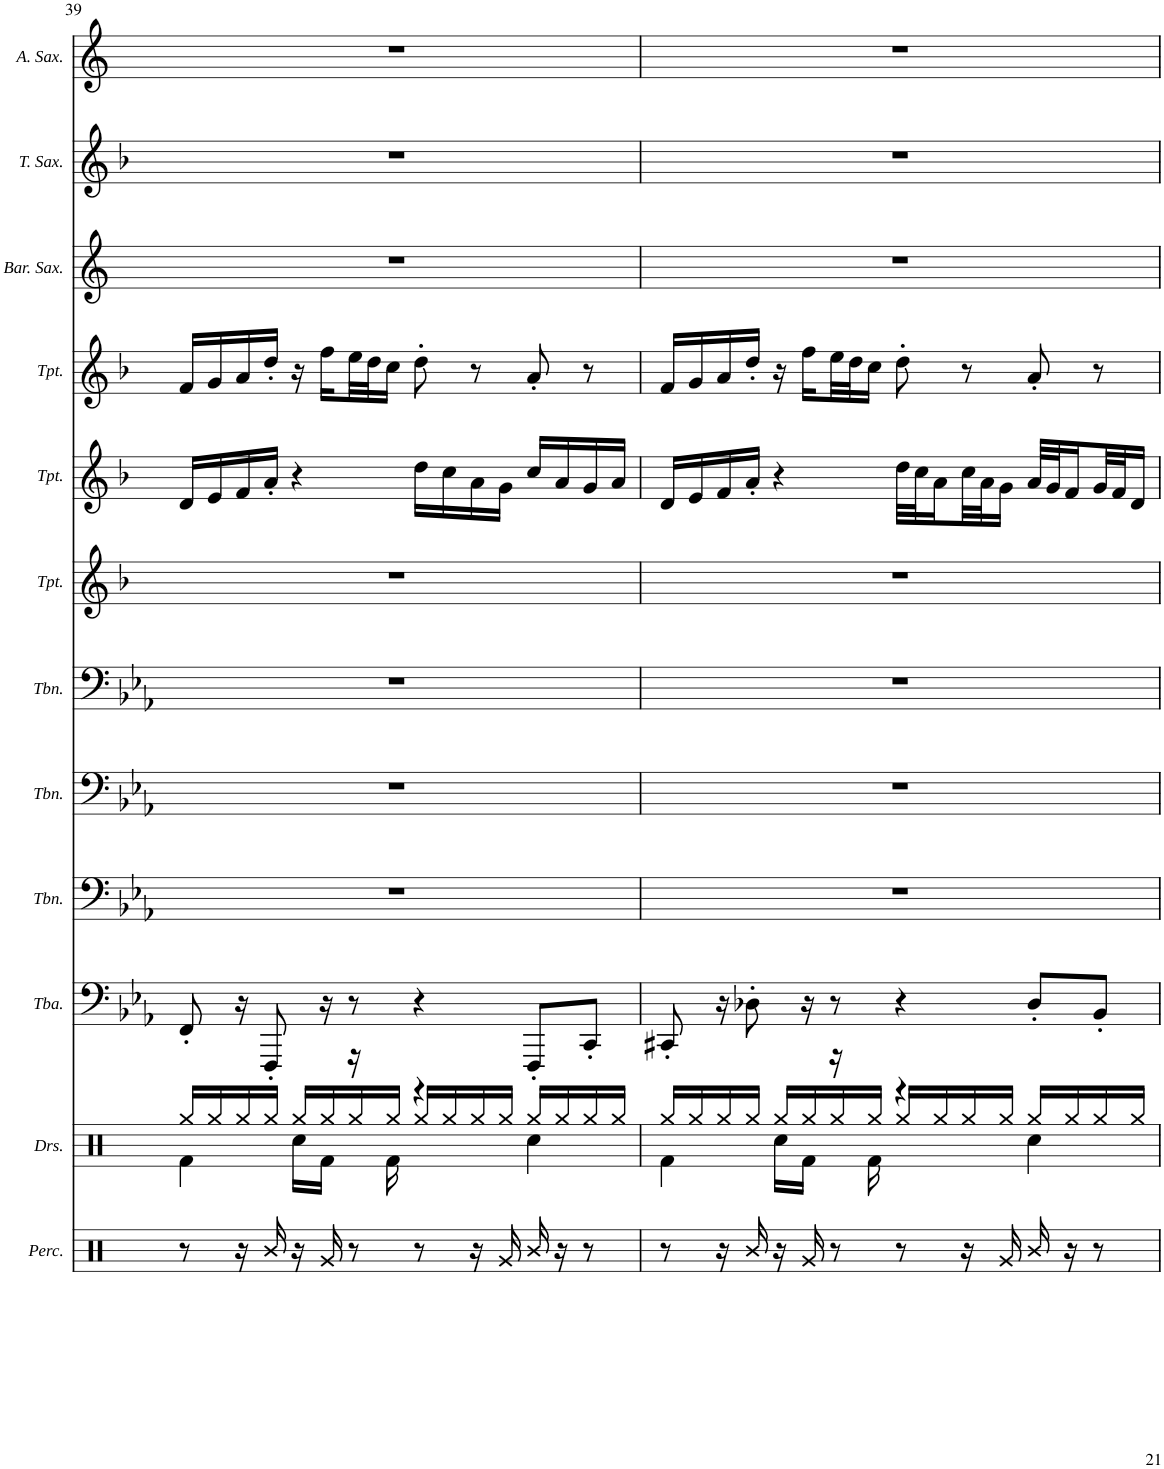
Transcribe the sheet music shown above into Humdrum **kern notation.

**kern	**kern	**kern	**kern	**kern	**kern	**kern	**kern	**kern	**kern	**kern	**kern
*part12	*part11	*part10	*part9	*part8	*part7	*part6	*part5	*part4	*part3	*part2	*part1
*staff12	*staff11	*staff10	*staff9	*staff8	*staff7	*staff6	*staff5	*staff4	*staff3	*staff2	*staff1
*I"Percussion	*I"Drumset	*I"Tuba	*I"Trombone	*I"Trombone	*I"Trombone	*I"Trumpet	*I"Trumpet	*I"Trumpet	*I"Baritone Saxophone	*I"Tenor Saxophone	*I"Alto Saxophone
*I'Perc.	*I'Drs.	*I'Tba.	*I'Tbn.	*I'Tbn.	*I'Tbn.	*I'Tpt.	*I'Tpt.	*I'Tpt.	*I'Bar. Sax.	*I'T. Sax.	*I'A. Sax.
!!LO:PB:g=z
*clefX	*clefX	*clefF4	*clefF4	*clefF4	*clefF4	*clefG2	*clefG2	*clefG2	*clefG2	*clefG2	*clefG2
*	*	*	*	*	*	*Trd1c2	*Trd1c2	*Trd1c2	*Trd12c21	*Trd8c14	*Trd5c9
*k[]	*k[]	*k[b-e-a-]	*k[b-e-a-]	*k[b-e-a-]	*k[b-e-a-]	*k[b-]	*k[b-]	*k[b-]	*k[]	*k[b-]	*k[]
*M4/4	*M4/4	*M4/4	*M4/4	*M4/4	*M4/4	*M4/4	*M4/4	*M4/4	*M4/4	*M4/4	*M4/4
=39	=39	=39	=39	=39	=39	=39	=39	=39	=39	=39	=39
*	*^	*	*	*	*	*	*	*	*	*	*
8r	4Rf\	16Rgg/LL	8FF'/	1r	1r	1r	1r	16d/LL	16f/LL	1r	1r	1r
.	.	16Rgg/	.	.	.	.	.	16e/	16g/	.	.	.
16r	.	16Rgg/	16r	.	.	.	.	16f/	16a/	.	.	.
16R/	.	16Rgg/JJ	8FFF'/	.	.	.	.	16a'/JJ	16dd'/JJ	.	.	.
16r	16Rcc\LL	16Rgg/LL	.	.	.	.	.	4r	16r	.	.	.
16Rg/	16Rf\JJ	16Rgg/	16r	.	.	.	.	.	16ff\LL	.	.	.
8r	16r	16Rgg/	8r	.	.	.	.	.	32ee\L	.	.	.
.	.	.	.	.	.	.	.	.	32dd\J	.	.	.
.	16Rf\	16Rgg/JJ	.	.	.	.	.	.	16cc\JJ	.	.	.
8r	4r	16Rgg/LL	4r	.	.	.	.	16dd\LL	8dd'\	.	.	.
.	.	16Rgg/	.	.	.	.	.	16cc\	.	.	.	.
16r	.	16Rgg/	.	.	.	.	.	16a\	8r	.	.	.
16Rg/	.	16Rgg/JJ	.	.	.	.	.	16g\JJ	.	.	.	.
16R/	4Rcc\	16Rgg/LL	8FFF'/L	.	.	.	.	16cc/LL	8a'/	.	.	.
16r	.	16Rgg/	.	.	.	.	.	16a/	.	.	.	.
8r	.	16Rgg/	8CC'/J	.	.	.	.	16g/	8r	.	.	.
.	.	16Rgg/JJ	.	.	.	.	.	16a/JJ	.	.	.	.
=40	=40	=40	=40	=40	=40	=40	=40	=40	=40	=40	=40	=40
8r	4Rf\	16Rgg/LL	8CC#X'/	1r	1r	1r	1r	16d/LL	16f/LL	1r	1r	1r
.	.	16Rgg/	.	.	.	.	.	16e/	16g/	.	.	.
16r	.	16Rgg/	16r	.	.	.	.	16f/	16a/	.	.	.
16R/	.	16Rgg/JJ	8D-X'\	.	.	.	.	16a'/JJ	16dd'/JJ	.	.	.
16r	16Rcc\LL	16Rgg/LL	.	.	.	.	.	4r	16r	.	.	.
16Rg/	16Rf\JJ	16Rgg/	16r	.	.	.	.	.	16ff\LL	.	.	.
8r	16r	16Rgg/	8r	.	.	.	.	.	32ee\L	.	.	.
.	.	.	.	.	.	.	.	.	32dd\J	.	.	.
.	16Rf\	16Rgg/JJ	.	.	.	.	.	.	16cc\JJ	.	.	.
8r	4r	16Rgg/LL	4r	.	.	.	.	32dd\LLL	8dd'\	.	.	.
.	.	.	.	.	.	.	.	32cc\J	.	.	.	.
.	.	16Rgg/	.	.	.	.	.	16a\	.	.	.	.
16r	.	16Rgg/	.	.	.	.	.	32cc\L	8r	.	.	.
.	.	.	.	.	.	.	.	32a\J	.	.	.	.
16Rg/	.	16Rgg/JJ	.	.	.	.	.	16g\JJ	.	.	.	.
16R/	4Rcc\	16Rgg/LL	8D-'/L	.	.	.	.	32a/LLL	8a'/	.	.	.
.	.	.	.	.	.	.	.	32g/J	.	.	.	.
16r	.	16Rgg/	.	.	.	.	.	16f/	.	.	.	.
8r	.	16Rgg/	8BB-'/J	.	.	.	.	32g/L	8r	.	.	.
.	.	.	.	.	.	.	.	32f/J	.	.	.	.
.	.	16Rgg/JJ	.	.	.	.	.	16d/JJ	.	.	.	.
*	*v	*v	*	*	*	*	*	*	*	*	*	*
=	=	=	=	=	=	=	=	=	=	=	=
*-	*-	*-	*-	*-	*-	*-	*-	*-	*-	*-	*-
